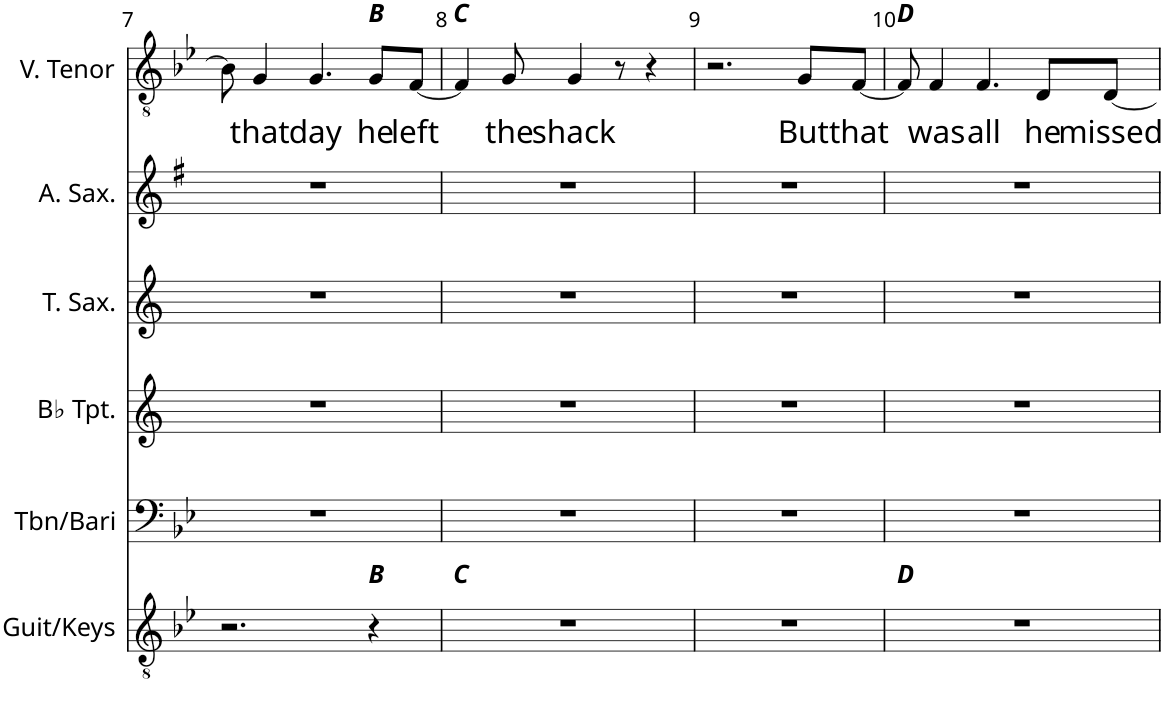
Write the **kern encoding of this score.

**kern	**harte	**kern	**kern	**kern	**kern	**kern	**text	**harte
*part6	*part6	*part5	*part4	*part3	*part2	*part1	*part1	*part1
*staff6	*	*staff5	*staff4	*staff3	*staff2	*staff1	*staff1	*
*I"Guit/Keys	*	*I"Tbn/Bari	*I"Bb Trumpet	*I"Tenor Saxophone	*I"Alto Saxophone	*I"V. Tenor	*	*
*I'Guit/Keys	*	*I'Tbn/Bari	*I'Bb Tpt.	*I'T. Sax.	*I'A. Sax.	*I'V. Tenor	*	*
!!LO:PB:g=z
*clefGv2	*	*clefF4	*clefG2	*clefG2	*clefG2	*clefGv2	*	*
*	*	*	*Trd1c2	*Trd8c14	*Trd5c9	*	*	*
*k[b-e-]	*	*k[b-e-]	*k[]	*k[]	*k[f#]	*k[b-e-]	*	*
*M4/4	*	*M4/4	*M4/4	*M4/4	*M4/4	*M4/4	*	*
=7	=7	=7	=7	=7	=7	=7	=7	=7
2.r	.	1r	1r	1r	1r	8Bn\]	.	.
!	!	!	!	!	!	!	!LO:LY:b	!
.	.	.	.	.	.	4G/	that	.
!	!	!	!	!	!	!	!LO:LY:b	!
.	.	.	.	.	.	4.G/	day	.
!	!	!	!	!	!	!	!LO:LY:b	!
4r	B:maj	.	.	.	.	8G/L	he	B:maj
!	!	!	!	!	!	!	!LO:LY:b	!
.	.	.	.	.	.	[8Fn/J	left	.
=8	=8	=8	=8	=8	=8	=8	=8	=8
1r	C:maj	1r	1r	1r	1r	4F/]	.	C:maj
!	!	!	!	!	!	!	!LO:LY:b	!
.	.	.	.	.	.	8G/	the	.
!	!	!	!	!	!	!	!LO:LY:b	!
.	.	.	.	.	.	4G/	shack	.
.	.	.	.	.	.	8r	.	.
.	.	.	.	.	.	4r	.	.
=9	=9	=9	=9	=9	=9	=9	=9	=9
1r	.	1r	1r	1r	1r	2.r	.	.
!	!	!	!	!	!	!	!LO:LY:b	!
.	.	.	.	.	.	8G/L	But	.
!	!	!	!	!	!	!	!LO:LY:b	!
.	.	.	.	.	.	[8F/J	that	.
=10	=10	=10	=10	=10	=10	=10	=10	=10
1r	D:maj	1r	1r	1r	1r	8Fn/]	.	D:maj
!	!	!	!	!	!	!	!LO:LY:b	!
.	.	.	.	.	.	4F/	was	.
!	!	!	!	!	!	!	!LO:LY:b	!
.	.	.	.	.	.	4.F/	all	.
!	!	!	!	!	!	!	!LO:LY:b	!
.	.	.	.	.	.	8D/L	he	.
!	!	!	!	!	!	!	!LO:LY:b	!
.	.	.	.	.	.	[8D/J	missed	.
=	=	=	=	=	=	=	=	=
*-	*-	*-	*-	*-	*-	*-	*-	*-
